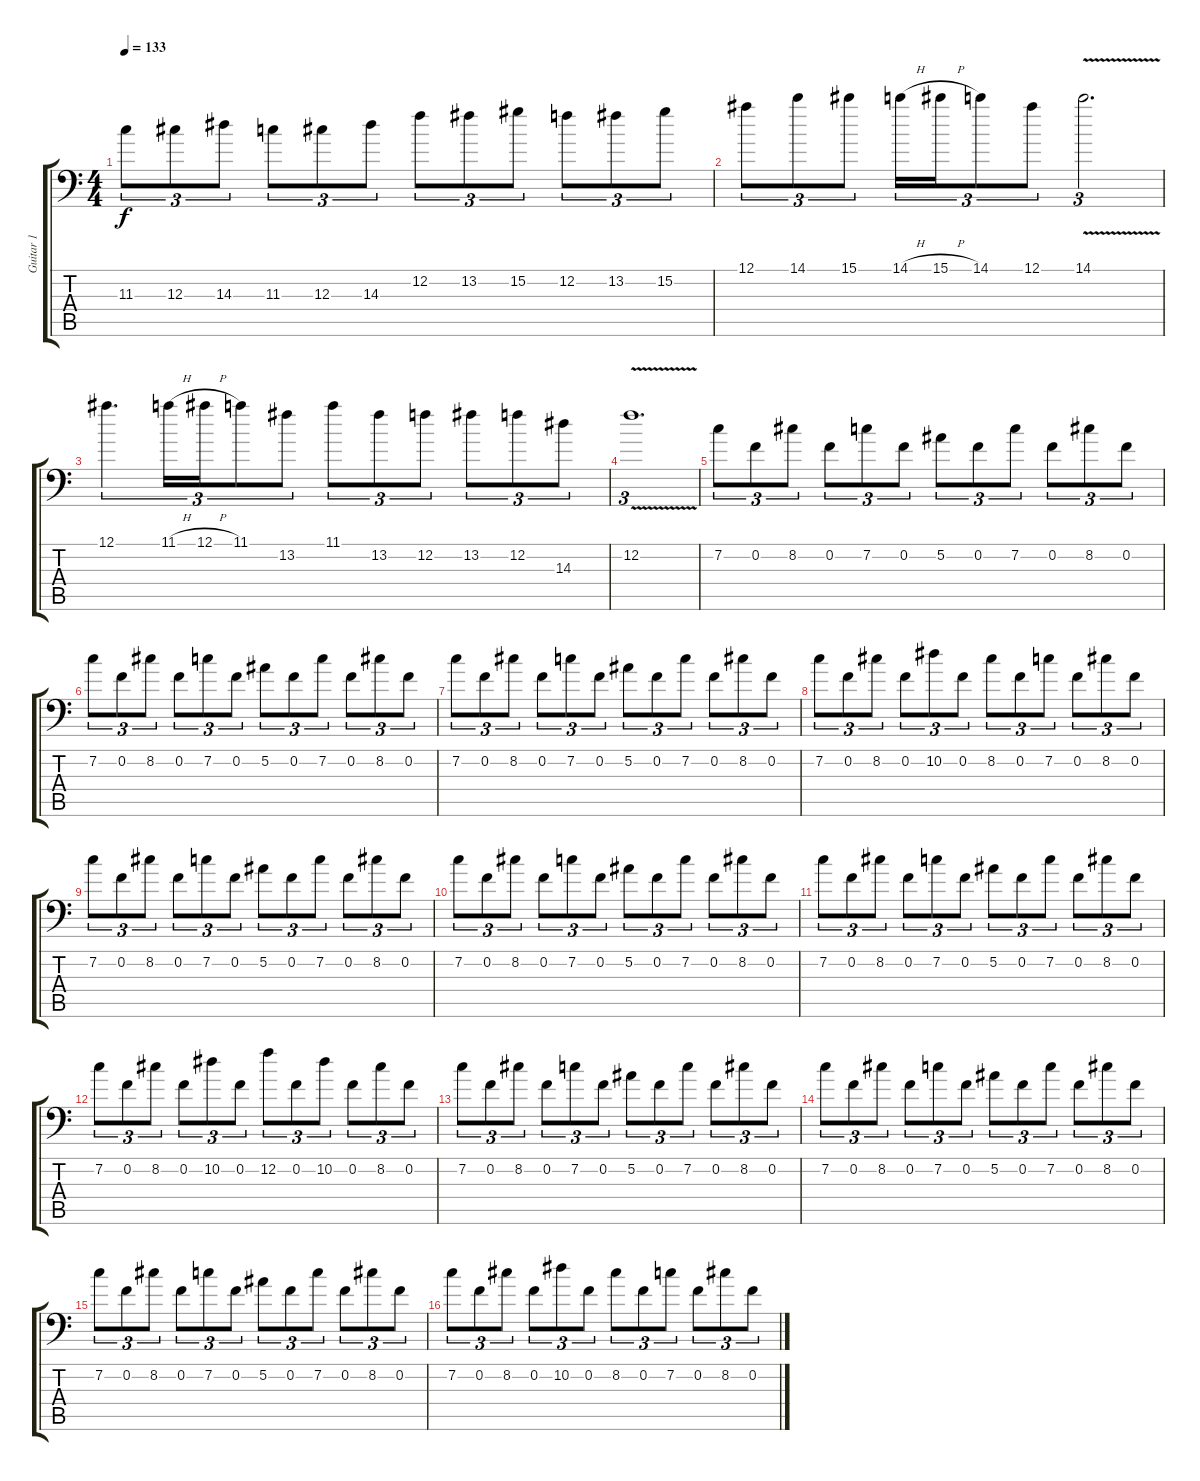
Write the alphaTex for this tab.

\track ("Guitar 1" "Guitar 1") {instrument distortionguitar}
\staff {score tabs}
\tuning (Bb3 F3 Db3 Ab2 Eb2 Bb1) {hide}
\ts (4 4)
\tempo 133
\clef f4
\ks c
11.3.8{tu (3 2) dy f} 12.3.8{tu (3 2)} 14.3.8{tu (3 2)} 11.3.8{tu (3 2)} 12.3.8{tu (3 2)} 14.3.8{tu (3 2)} 12.2.8{tu (3 2)} 13.2.8{tu (3 2)} 15.2.8{tu (3 2)} 12.2.8{tu (3 2)} 13.2.8{tu (3 2)} 15.2.8{tu (3 2)} |
12.1.8{tu (3 2)} 14.1.8{tu (3 2)} 15.1.8{tu (3 2)} 14.1{h}.16{tu (3 2)} 15.1{h}.16{tu (3 2)} 14.1.8{tu (3 2)} 12.1.8{tu (3 2)} 14.1{v}.2{d tu (3 2)} |
12.1.4{d tu (3 2)} 11.1{h}.16{tu (3 2)} 12.1{h}.16{tu (3 2)} 11.1.8{tu (3 2)} 13.2.8{tu (3 2)} 11.1.8{tu (3 2)} 13.2.8{tu (3 2)} 12.2.8{tu (3 2)} 13.2.8{tu (3 2)} 12.2.8{tu (3 2)} 14.3.8{tu (3 2)} |
12.2{v}.1{d tu (3 2)} |
7.2.8{tu (3 2)} 0.2.8{tu (3 2)} 8.2.8{tu (3 2)} 0.2.8{tu (3 2)} 7.2.8{tu (3 2)} 0.2.8{tu (3 2)} 5.2.8{tu (3 2)} 0.2.8{tu (3 2)} 7.2.8{tu (3 2)} 0.2.8{tu (3 2)} 8.2.8{tu (3 2)} 0.2.8{tu (3 2)} |
7.2.8{tu (3 2)} 0.2.8{tu (3 2)} 8.2.8{tu (3 2)} 0.2.8{tu (3 2)} 7.2.8{tu (3 2)} 0.2.8{tu (3 2)} 5.2.8{tu (3 2)} 0.2.8{tu (3 2)} 7.2.8{tu (3 2)} 0.2.8{tu (3 2)} 8.2.8{tu (3 2)} 0.2.8{tu (3 2)} |
7.2.8{tu (3 2)} 0.2.8{tu (3 2)} 8.2.8{tu (3 2)} 0.2.8{tu (3 2)} 7.2.8{tu (3 2)} 0.2.8{tu (3 2)} 5.2.8{tu (3 2)} 0.2.8{tu (3 2)} 7.2.8{tu (3 2)} 0.2.8{tu (3 2)} 8.2.8{tu (3 2)} 0.2.8{tu (3 2)} |
7.2.8{tu (3 2)} 0.2.8{tu (3 2)} 8.2.8{tu (3 2)} 0.2.8{tu (3 2)} 10.2.8{tu (3 2)} 0.2.8{tu (3 2)} 8.2.8{tu (3 2)} 0.2.8{tu (3 2)} 7.2.8{tu (3 2)} 0.2.8{tu (3 2)} 8.2.8{tu (3 2)} 0.2.8{tu (3 2)} |
7.2.8{tu (3 2)} 0.2.8{tu (3 2)} 8.2.8{tu (3 2)} 0.2.8{tu (3 2)} 7.2.8{tu (3 2)} 0.2.8{tu (3 2)} 5.2.8{tu (3 2)} 0.2.8{tu (3 2)} 7.2.8{tu (3 2)} 0.2.8{tu (3 2)} 8.2.8{tu (3 2)} 0.2.8{tu (3 2)} |
7.2.8{tu (3 2)} 0.2.8{tu (3 2)} 8.2.8{tu (3 2)} 0.2.8{tu (3 2)} 7.2.8{tu (3 2)} 0.2.8{tu (3 2)} 5.2.8{tu (3 2)} 0.2.8{tu (3 2)} 7.2.8{tu (3 2)} 0.2.8{tu (3 2)} 8.2.8{tu (3 2)} 0.2.8{tu (3 2)} |
7.2.8{tu (3 2)} 0.2.8{tu (3 2)} 8.2.8{tu (3 2)} 0.2.8{tu (3 2)} 7.2.8{tu (3 2)} 0.2.8{tu (3 2)} 5.2.8{tu (3 2)} 0.2.8{tu (3 2)} 7.2.8{tu (3 2)} 0.2.8{tu (3 2)} 8.2.8{tu (3 2)} 0.2.8{tu (3 2)} |
7.2.8{tu (3 2)} 0.2.8{tu (3 2)} 8.2.8{tu (3 2)} 0.2.8{tu (3 2)} 10.2.8{tu (3 2)} 0.2.8{tu (3 2)} 12.2.8{tu (3 2)} 0.2.8{tu (3 2)} 10.2.8{tu (3 2)} 0.2.8{tu (3 2)} 8.2.8{tu (3 2)} 0.2.8{tu (3 2)} |
7.2.8{tu (3 2) balance 16} 0.2.8{tu (3 2)} 8.2.8{tu (3 2)} 0.2.8{tu (3 2)} 7.2.8{tu (3 2)} 0.2.8{tu (3 2)} 5.2.8{tu (3 2)} 0.2.8{tu (3 2)} 7.2.8{tu (3 2)} 0.2.8{tu (3 2)} 8.2.8{tu (3 2)} 0.2.8{tu (3 2)} |
7.2.8{tu (3 2)} 0.2.8{tu (3 2)} 8.2.8{tu (3 2)} 0.2.8{tu (3 2)} 7.2.8{tu (3 2)} 0.2.8{tu (3 2)} 5.2.8{tu (3 2)} 0.2.8{tu (3 2)} 7.2.8{tu (3 2)} 0.2.8{tu (3 2)} 8.2.8{tu (3 2)} 0.2.8{tu (3 2)} |
7.2.8{tu (3 2)} 0.2.8{tu (3 2)} 8.2.8{tu (3 2)} 0.2.8{tu (3 2)} 7.2.8{tu (3 2)} 0.2.8{tu (3 2)} 5.2.8{tu (3 2)} 0.2.8{tu (3 2)} 7.2.8{tu (3 2)} 0.2.8{tu (3 2)} 8.2.8{tu (3 2)} 0.2.8{tu (3 2)} |
7.2.8{tu (3 2)} 0.2.8{tu (3 2)} 8.2.8{tu (3 2)} 0.2.8{tu (3 2)} 10.2.8{tu (3 2)} 0.2.8{tu (3 2)} 8.2.8{tu (3 2)} 0.2.8{tu (3 2)} 7.2.8{tu (3 2)} 0.2.8{tu (3 2)} 8.2.8{tu (3 2)} 0.2.8{tu (3 2)}
